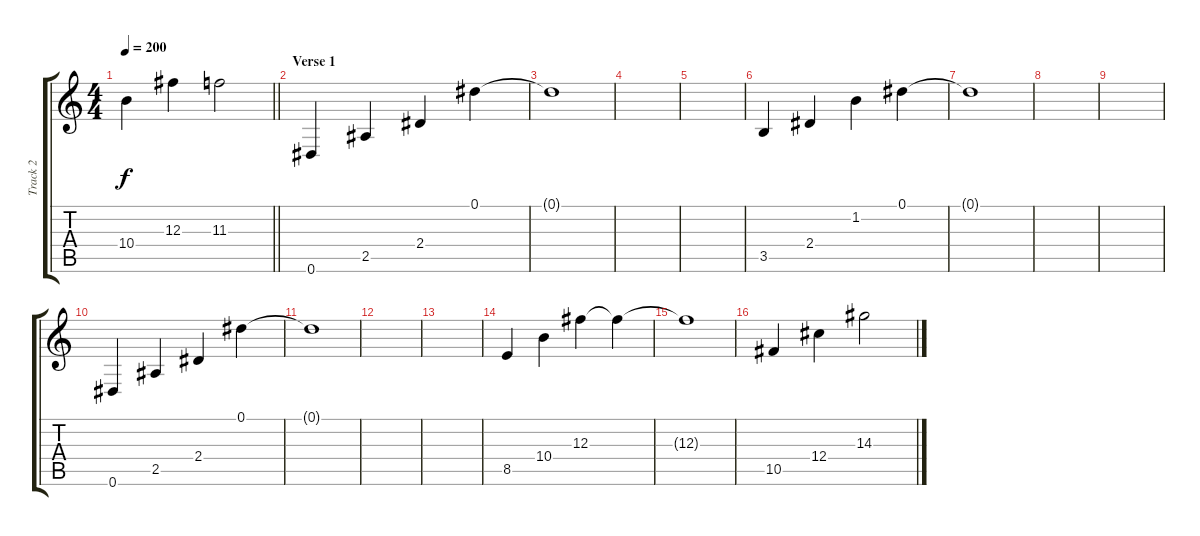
\track ("Track 2" "Track 2") {instrument acousticguitarsteel}
\staff {score tabs}
\tuning (Eb4 Bb3 Gb3 Db3 Ab2 Eb2) {hide}
\ts (4 4)
\tempo 200
\clef g2
\barLineRight lightlight
\ks c
10.4.4{dy f} 12.3.4 11.3.2 |
\section ("" "Verse 1")
0.6.4 2.5.4 2.4.4 0.1.4 |
0.1{t}.1 |
|
|
3.5.4 2.4.4 1.2.4 0.1.4 |
0.1{t}.1 |
|
|
0.6.4 2.5.4 2.4.4 0.1.4 |
0.1{t}.1 |
|
|
8.5.4 10.4.4 12.3.4 12.3{t}.4 |
12.3{t}.1 |
10.5.4 12.4.4 14.3.2
